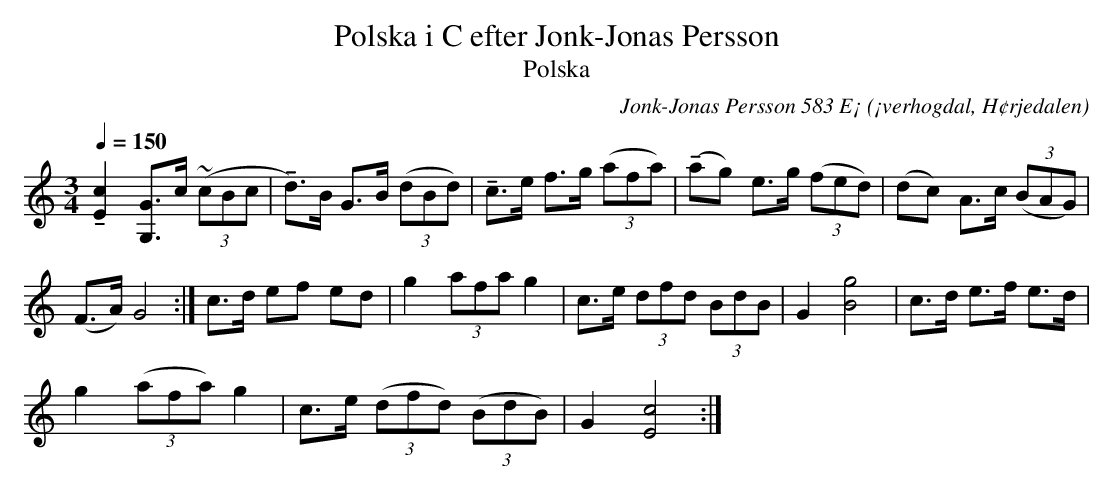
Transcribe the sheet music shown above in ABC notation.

X:1
T:Polska i C efter Jonk-Jonas Persson
O:¡verhogdal, H¢rjedalen
Q:1/4=150
T:Polska
M:3/4
C:Jonk-Jonas Persson 583 E¡
K:C
!tenuto![c2E2] [GG,]>c ((3~cBc | !tenuto!d)>B G>B ((3dBd) | !tenuto!c>e f>g ((3afa) | (!tenuto!ag) e>g ((3fed) | (dc) A>c ((3BAG) |
(F>A) G4 :| c>d ef ed | g2 (3afa g2 | c>e (3dfd (3BdB | G2 [g4B4] | c>d e>f e>d |
g2 ((3afa) g2 | c>e ((3dfd) ((3BdB) | G2 [c4E4] :|
